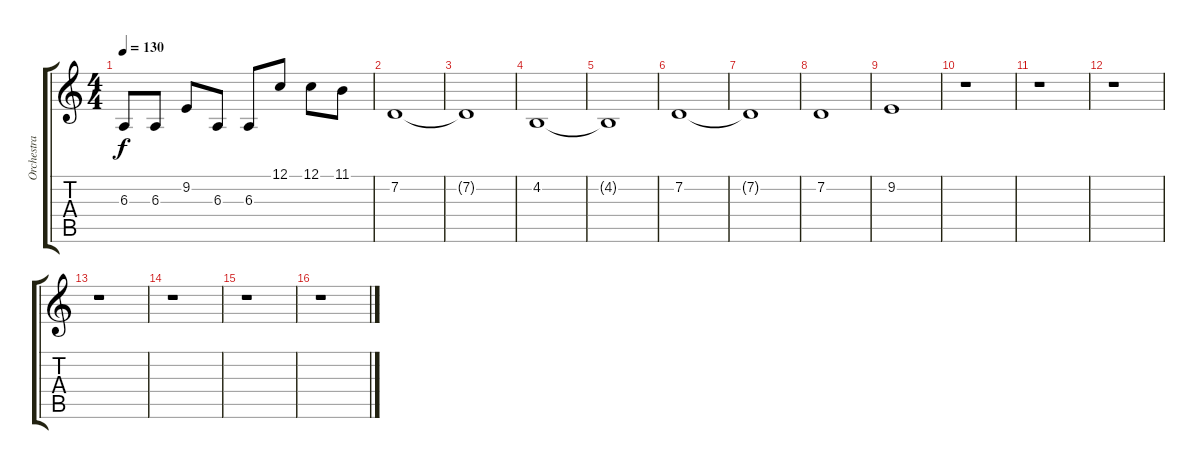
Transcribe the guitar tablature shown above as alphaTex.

\track ("Orchestra" "Orchestra") {instrument stringensemble1}
\staff {score tabs}
\tuning (C4 G3 Eb3 Bb2 F2 C2) {hide}
\ts (4 4)
\tempo 130
\clef g2
\ks c
6.3.8{dy f} 6.3.8 9.2.8 6.3.8 6.3.8 12.1.8 12.1.8 11.1.8 |
7.2.1 |
7.2{t}.1 |
4.2.1 |
4.2{t}.1 |
7.2.1 |
7.2{t}.1 |
7.2.1 |
9.2.1 |
r.1 |
r.1 |
r.1 |
r.1 |
r.1 |
r.1 |
r.1
